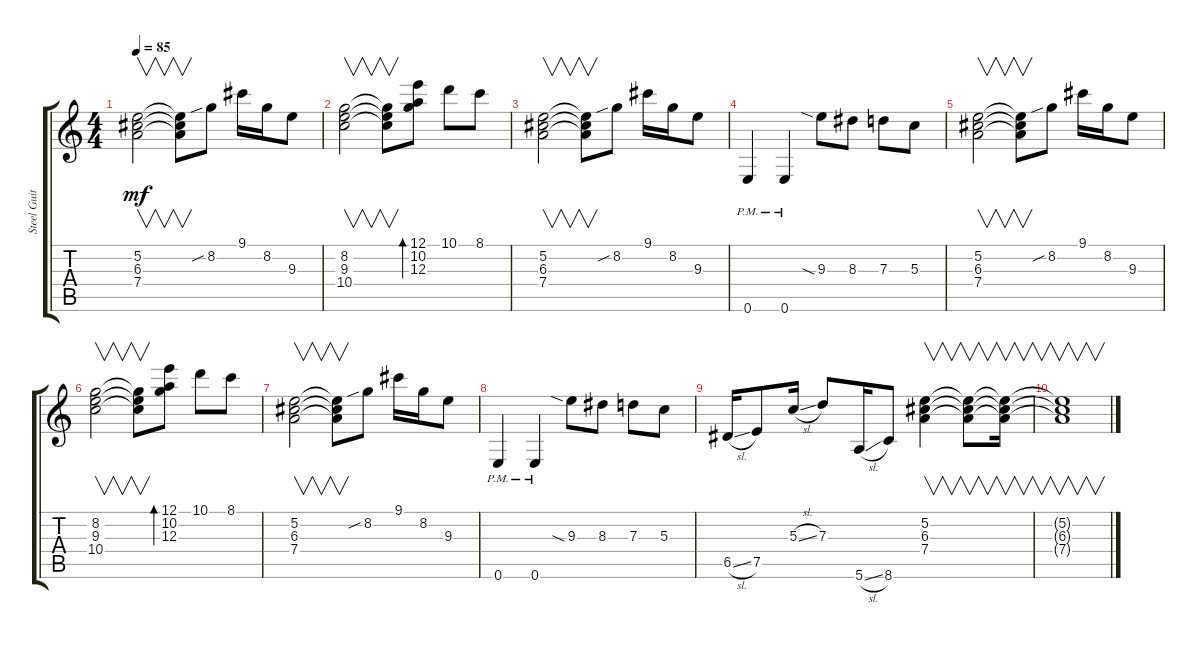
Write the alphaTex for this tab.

\track ("Steel Guitar" "Steel Guit") {instrument acousticguitarsteel}
\staff {score tabs}
\tuning (E4 B3 G3 D3 A2 E2) {hide}
\ts (4 4)
\tempo 85
\clef g2
\ks c
(5.2 6.3 7.4).2{v dy mf instrument acousticguitarsteel} (5.2{t} 6.3{t} 7.4{t}).8{v} 8.2{sib}.8 9.1.16 8.2.16 9.3.8 |
(8.2 9.3 10.4).2{v} (8.2{t} 9.3{t} 10.4{t}).8{v} (12.1 10.2 12.3).8{bd 30} 10.1.8 8.1.8 |
(5.2 6.3 7.4).2{v} (5.2{t} 6.3{t} 7.4{t}).8{v} 8.2{sib}.8 9.1.16 8.2.16 9.3.8 |
0.6{pm}.4 0.6{pm}.4 9.3{sia}.8 8.3.8 7.3.8 5.3.8 |
(5.2 6.3 7.4).2{v} (5.2{t} 6.3{t} 7.4{t}).8{v} 8.2{sib}.8 9.1.16 8.2.16 9.3.8 |
(8.2 9.3 10.4).2{v} (8.2{t} 9.3{t} 10.4{t}).8{v} (12.1 10.2 12.3).8{bd 30} 10.1.8 8.1.8 |
(5.2 6.3 7.4).2{v} (5.2{t} 6.3{t} 7.4{t}).8{v} 8.2{sib}.8 9.1.16 8.2.16 9.3.8 |
0.6{pm}.4 0.6{pm}.4 9.3{sia}.8 8.3.8 7.3.8 5.3.8 |
6.5{sl}.16 7.5.8 5.3{sl}.16 7.3.8 5.6{sl}.16 8.6.8 (5.2 6.3 7.4).4{v} (5.2{t} 6.3{t} 7.4{t}).8{v} (5.2{t} 6.3{t} 7.4{t}).16{v} |
(5.2{t} 6.3{t} 7.4{t}).1{v}
